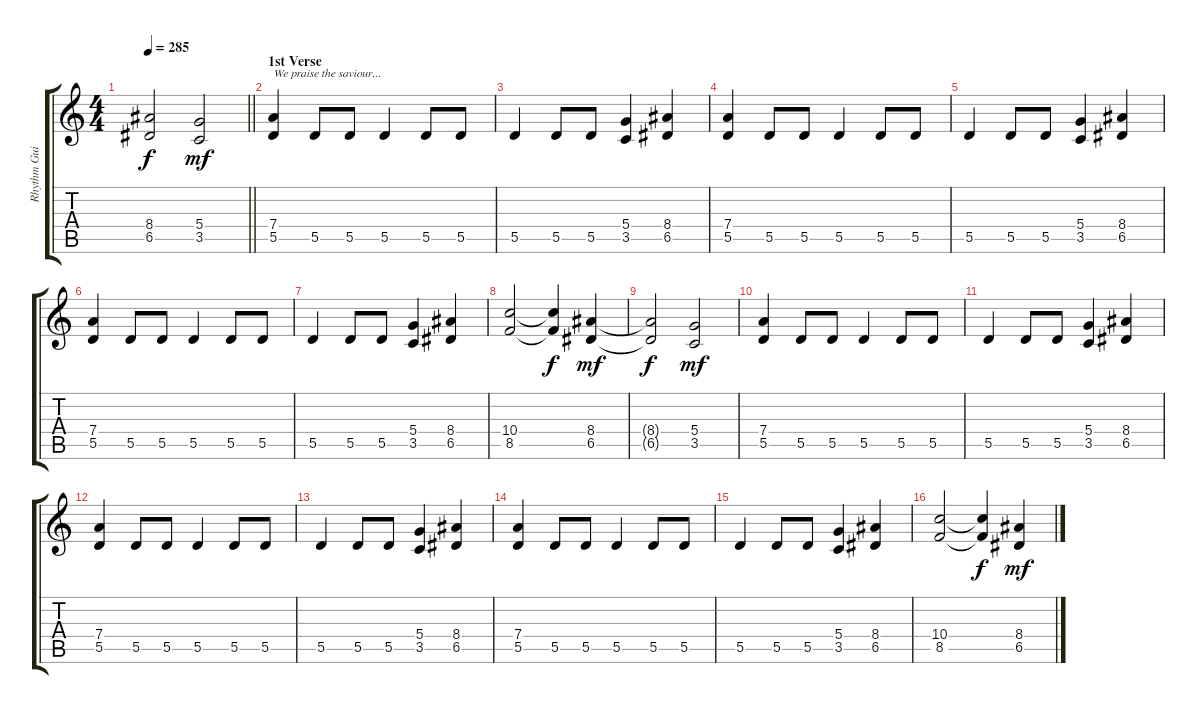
\track ("Rhythm Guitar" "Rhythm Gui") {instrument overdrivenguitar}
\staff {score tabs}
\tuning (E4 B3 G3 D3 A2 E2) {hide}
\ts (4 4)
\tempo 285
\clef g2
\barLineRight lightlight
\ks c
(8.4{t} 6.5{t}).2{dy f} (5.4 3.5).2{dy mf} |
\section ("" "1st Verse")
(7.4 5.5).4{txt "We praise the saviour..." balance 8} 5.5.8 5.5.8 5.5.4 5.5.8 5.5.8 |
5.5.4 5.5.8 5.5.8 (5.4 3.5).4 (8.4 6.5).4 |
(7.4 5.5).4 5.5.8 5.5.8 5.5.4 5.5.8 5.5.8 |
5.5.4 5.5.8 5.5.8 (5.4 3.5).4 (8.4 6.5).4 |
(7.4 5.5).4 5.5.8 5.5.8 5.5.4 5.5.8 5.5.8 |
5.5.4 5.5.8 5.5.8 (5.4 3.5).4 (8.4 6.5).4 |
(10.4 8.5).2 (10.4{t} 8.5{t}).4{dy f} (8.4 6.5).4{dy mf} |
(8.4{t} 6.5{t}).2{dy f} (5.4 3.5).2{dy mf} |
(7.4 5.5).4 5.5.8 5.5.8 5.5.4 5.5.8 5.5.8 |
5.5.4 5.5.8 5.5.8 (5.4 3.5).4 (8.4 6.5).4 |
(7.4 5.5).4 5.5.8 5.5.8 5.5.4 5.5.8 5.5.8 |
5.5.4 5.5.8 5.5.8 (5.4 3.5).4 (8.4 6.5).4 |
(7.4 5.5).4 5.5.8 5.5.8 5.5.4 5.5.8 5.5.8 |
5.5.4 5.5.8 5.5.8 (5.4 3.5).4 (8.4 6.5).4 |
(10.4 8.5).2 (10.4{t} 8.5{t}).4{dy f} (8.4 6.5).4{dy mf}
